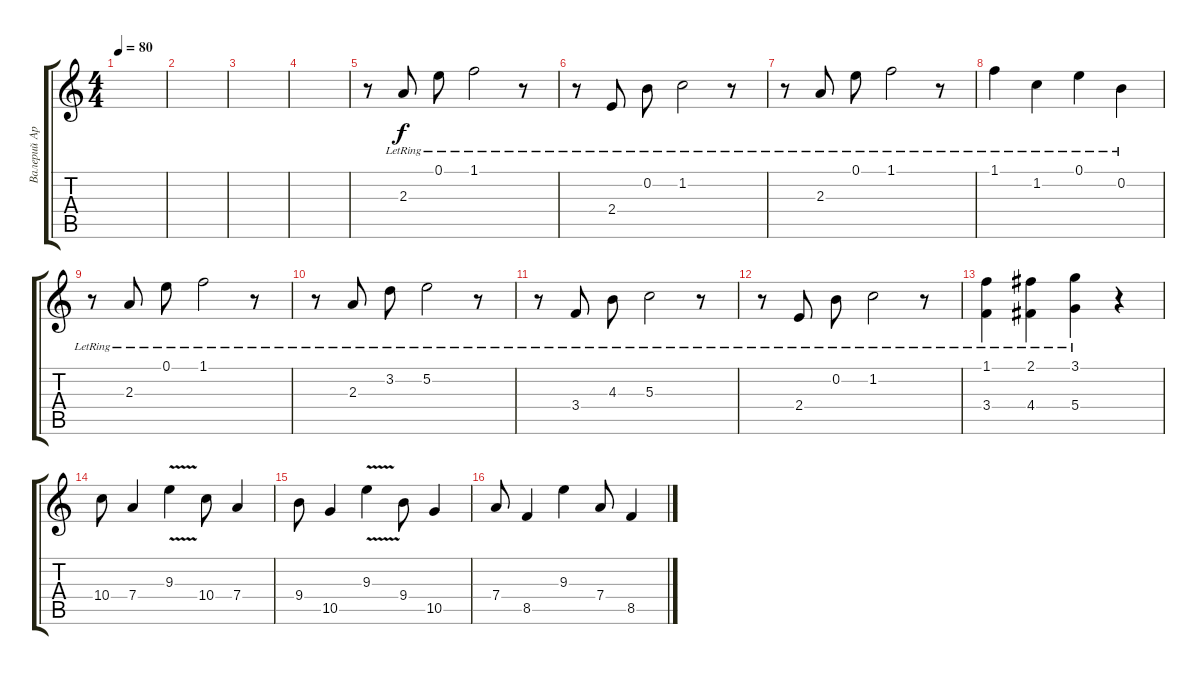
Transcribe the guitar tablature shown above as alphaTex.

\track ("Валерий Аркадин" "Валерий Ар") {instrument electricguitarclean}
\staff {score tabs}
\tuning (E4 B3 G3 D3 A2 E2) {hide}
\ts (4 4)
\tempo 80
\clef g2
\ks c
|
|
|
|
r.8 2.3{lr}.8 0.1{lr}.8 1.1{lr}.2 r.8 |
r.8 2.4{lr}.8 0.2{lr}.8 1.2{lr}.2 r.8 |
r.8 2.3{lr}.8 0.1{lr}.8 1.1{lr}.2 r.8 |
1.1{lr}.4 1.2{lr}.4 0.1{lr}.4 0.2{lr}.4 |
r.8 2.3{lr}.8 0.1{lr}.8 1.1{lr}.2 r.8 |
r.8 2.3{lr}.8 3.2{lr}.8 5.2{lr}.2 r.8 |
r.8 3.4{lr}.8 4.3{lr}.8 5.3{lr}.2 r.8 |
r.8 2.4{lr}.8 0.2{lr}.8 1.2{lr}.2 r.8 |
(1.1{lr} 3.4{lr}).4 (2.1{lr} 4.4{lr}).4 (3.1{lr} 5.4{lr}).4 r.4 |
10.4.8{volume 13 instrument distortionguitar} 7.4.4 9.3{v}.4 10.4.8 7.4.4 |
9.4.8 10.5.4 9.3{v}.4 9.4.8 10.5.4 |
7.4.8 8.5.4 9.3.4 7.4.8 8.5.4
